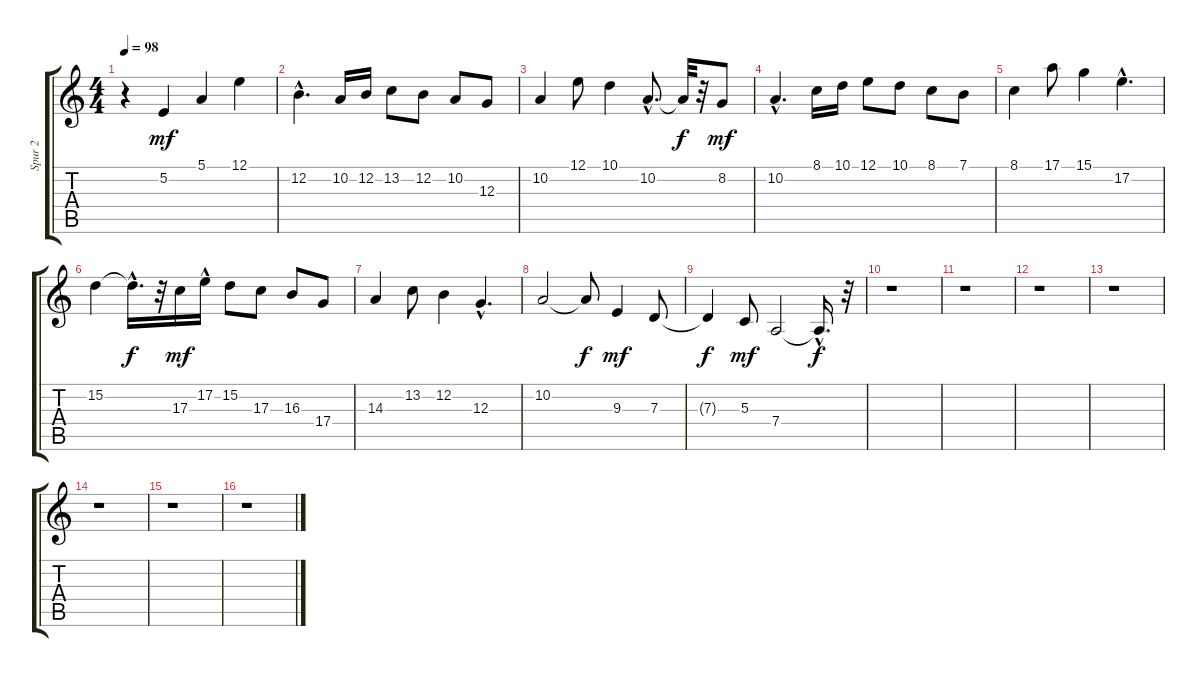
\track ("Spur 2" "Spur 2") {instrument fx3crystal}
\staff {score tabs}
\tuning (E4 B3 G3 D3 A2 E2) {hide}
\ts (4 4)
\tempo 98
\clef g2
\ks c
r.4{dy mf instrument fx3crystal} 5.2.4 5.1.4 12.1.4 |
12.2{hac}.4{d} 10.2.16 12.2.16 13.2.8 12.2.8 10.2.8 12.3.8 |
10.2.4 12.1.8 10.1.4 10.2{hac}.8{d} 10.2{t}.32{dy f} r.32 8.2.8{dy mf} |
10.2{hac}.4{d} 8.1.16 10.1.16 12.1.8 10.1.8 8.1.8 7.1.8 |
8.1.4 17.1.8 15.1.4 17.2{hac}.4{d} |
15.2.4 15.2{hac t}.16{d dy f} r.32 17.3.16{dy mf} 17.2{hac}.16 15.2.8 17.3.8 16.3.8 17.4.8 |
14.3.4 13.2.8 12.2.4 12.3{hac}.4{d} |
10.2.2 10.2{t}.8{dy f} 9.3.4{dy mf} 7.3.8 |
7.3{t}.4{dy f} 5.3.8{dy mf} 7.4.2 7.4{hac t}.16{d dy f} r.32 |
r.1 |
r.1 |
r.1 |
r.1 |
r.1 |
r.1 |
r.1
